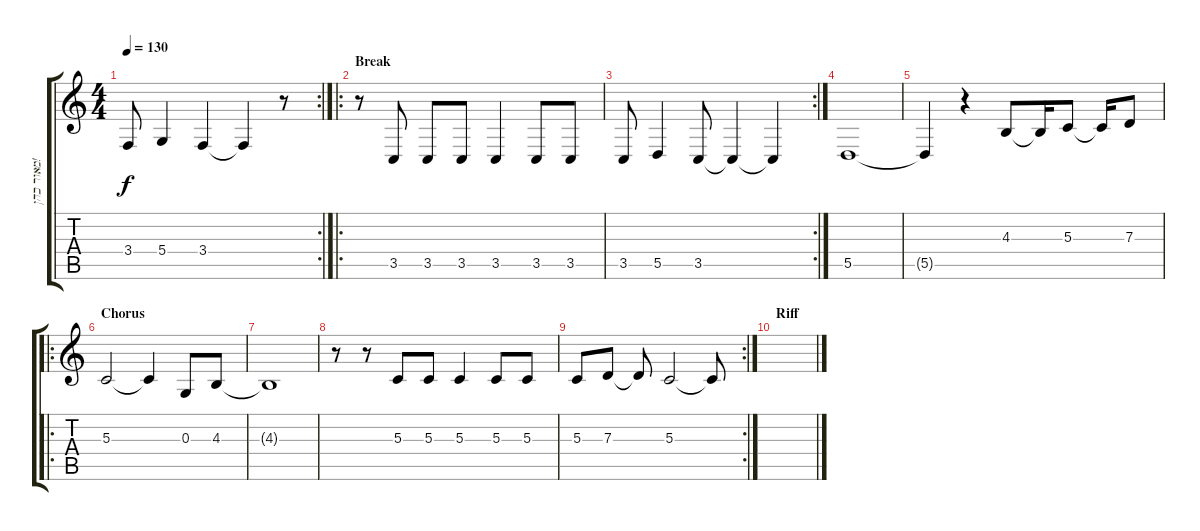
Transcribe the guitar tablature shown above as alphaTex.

\track ("מאור כהן!" "מאור כהן!") {instrument synthbrass2}
\staff {score tabs}
\tuning (E4 B3 G3 D3 A2 E2) {hide}
\rc 2
\ts (4 4)
\tempo 130
\clef g2
\ks c
3.4.8{dy f} 5.4.4 3.4.4 3.4{t}.4 r.8 |
\ro
\section ("" "Break")
r.8 3.5.8 3.5.8 3.5.8 3.5.4 3.5.8 3.5.8 |
\rc 2
3.5.8 5.5.4 3.5.8 3.5{t}.4 3.5{t}.4 |
5.5.1 |
5.5{t}.4 r.4 4.3.8 4.3{t}.16 5.3.8 5.3{t}.16 7.3.8 |
\ro
\section ("" "Chorus")
5.3.2 5.3{t}.4 0.3.8 4.3.8 |
4.3{t}.1 |
r.8 r.8 5.3.8 5.3.8 5.3.4 5.3.8 5.3.8 |
\rc 2
5.3.8 7.3.8 7.3{t}.8 5.3.2 5.3{t}.8 |
\section ("" "Riff")
